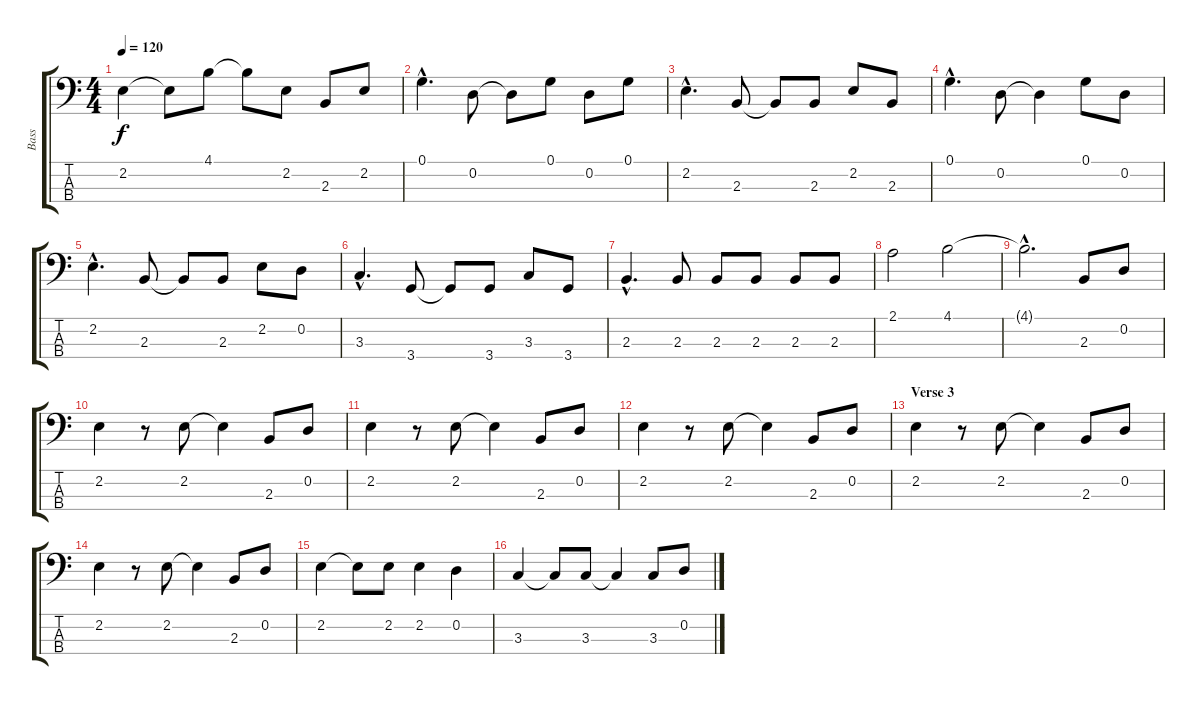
\track ("Bass" "Bass") {instrument electricbasspick}
\staff {score tabs}
\tuning (G2 D2 A1 E1) {hide}
\ts (4 4)
\tempo 120
\clef f4
\ks c
2.2.4{dy f} 2.2{t}.8 4.1.8 4.1{t}.8 2.2.8 2.3.8 2.2.8 |
0.1{hac}.4{d} 0.2.8 0.2{t}.8 0.1.8 0.2.8 0.1.8 |
2.2{hac}.4{d} 2.3.8 2.3{t}.8 2.3.8 2.2.8 2.3.8 |
0.1{hac}.4{d} 0.2.8 0.2{t}.4 0.1.8 0.2.8 |
2.2{hac}.4{d} 2.3.8 2.3{t}.8 2.3.8 2.2.8 0.2.8 |
3.3{hac}.4{d} 3.4.8 3.4{t}.8 3.4.8 3.3.8 3.4.8 |
2.3{hac}.4{d} 2.3.8 2.3.8 2.3.8 2.3.8 2.3.8 |
2.1.2 4.1.2 |
4.1{hac t}.2{d} 2.3.8 0.2.8 |
2.2.4 r.8 2.2.8 2.2{t}.4 2.3.8 0.2.8 |
2.2.4 r.8 2.2.8 2.2{t}.4 2.3.8 0.2.8 |
2.2.4 r.8 2.2.8 2.2{t}.4 2.3.8 0.2.8 |
\section ("" "Verse 3")
2.2.4 r.8 2.2.8 2.2{t}.4 2.3.8 0.2.8 |
2.2.4 r.8 2.2.8 2.2{t}.4 2.3.8 0.2.8 |
2.2.4 2.2{t}.8 2.2.8 2.2.4 0.2.4 |
3.3.4 3.3{t}.8 3.3.8 3.3{t}.4 3.3.8 0.2.8
